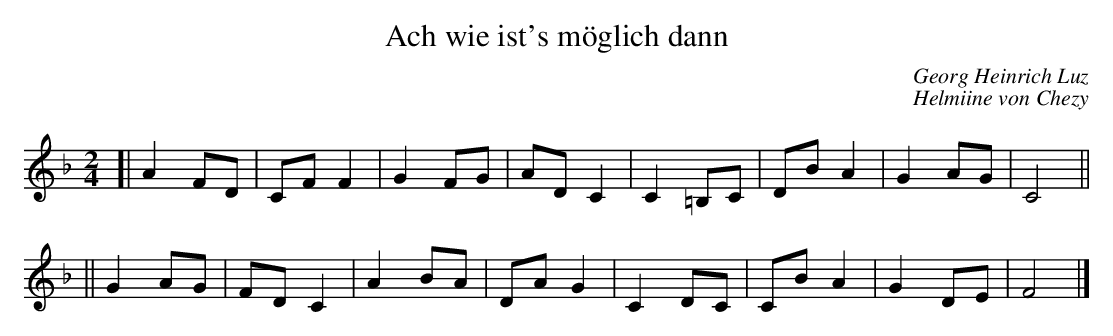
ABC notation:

X:1
T: Ach wie ist's m\"oglich dann
C: Georg Heinrich Luz
C: Helmiine von Chezy
M: 2/4
L: 1/8
K: F
[| A2  FD  | CF F2 | G2 FG | AD C2 \
|  C2 =B,C | DB A2 | G2 AG | C4    ||
|| G2  AG  | FD C2 | A2 BA | DA G2 \
|  C2  DC  | CB A2 | G2 DE | F4    |]
